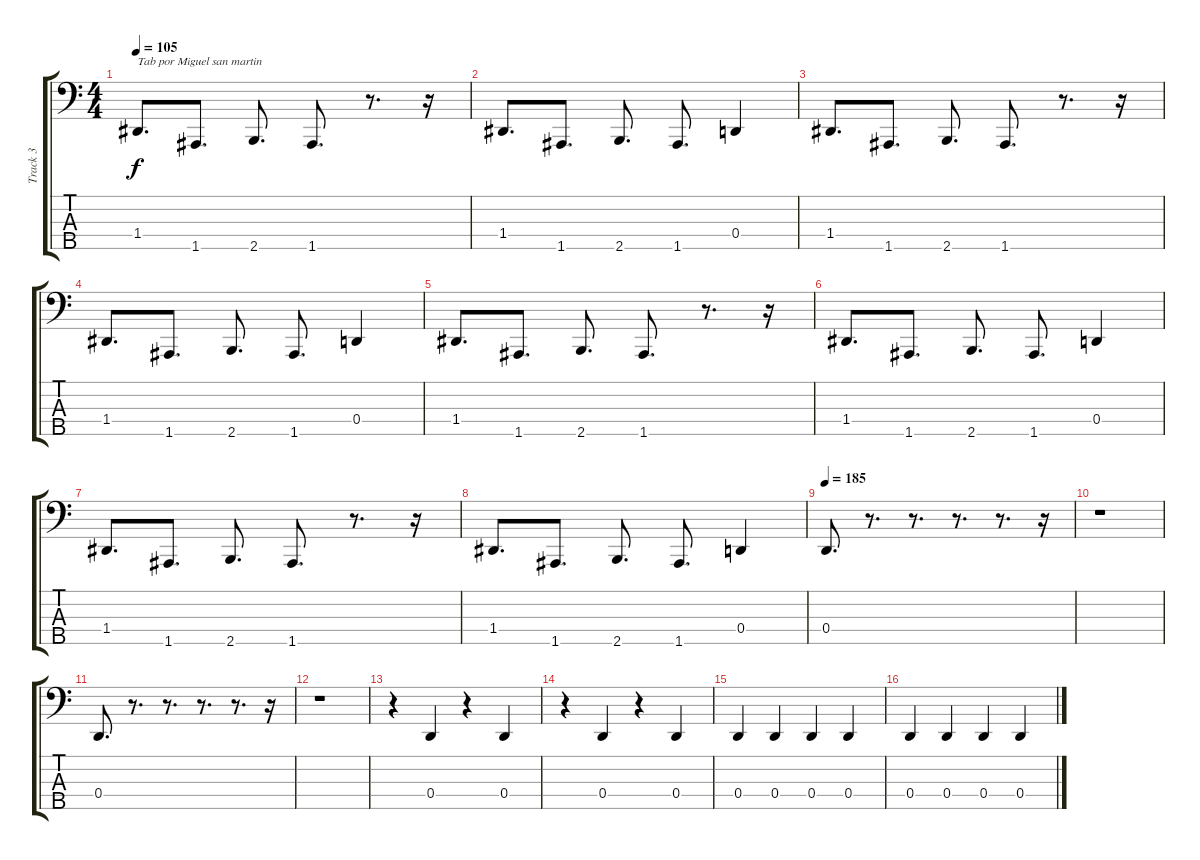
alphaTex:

\track ("Track 3" "Track 3") {instrument electricbassfinger}
\staff {score tabs}
\tuning (F2 C2 G1 D1 A0) {hide}
\ts (4 4)
\tempo 105
\clef f4
\ks c
1.4.8{d txt "Tab por Miguel san martin" dy f instrument electricbassfinger} 1.5.8{d} 2.5.8{d} 1.5.8{d} r.8{d} r.16 |
1.4.8{d} 1.5.8{d} 2.5.8{d} 1.5.8{d} 0.4.4 |
1.4.8{d} 1.5.8{d} 2.5.8{d} 1.5.8{d} r.8{d} r.16 |
1.4.8{d} 1.5.8{d} 2.5.8{d} 1.5.8{d} 0.4.4 |
1.4.8{d} 1.5.8{d} 2.5.8{d} 1.5.8{d} r.8{d} r.16 |
1.4.8{d} 1.5.8{d} 2.5.8{d} 1.5.8{d} 0.4.4 |
1.4.8{d} 1.5.8{d} 2.5.8{d} 1.5.8{d} r.8{d} r.16 |
1.4.8{d} 1.5.8{d} 2.5.8{d} 1.5.8{d} 0.4.4 |
\tempo 185
0.4.8{d} r.8{d} r.8{d} r.8{d} r.8{d} r.16 |
r.1 |
0.4.8{d} r.8{d} r.8{d} r.8{d} r.8{d} r.16 |
r.1 |
r.4 0.4.4 r.4 0.4.4 |
r.4 0.4.4 r.4 0.4.4 |
0.4.4 0.4.4 0.4.4 0.4.4 |
0.4.4 0.4.4 0.4.4 0.4.4
